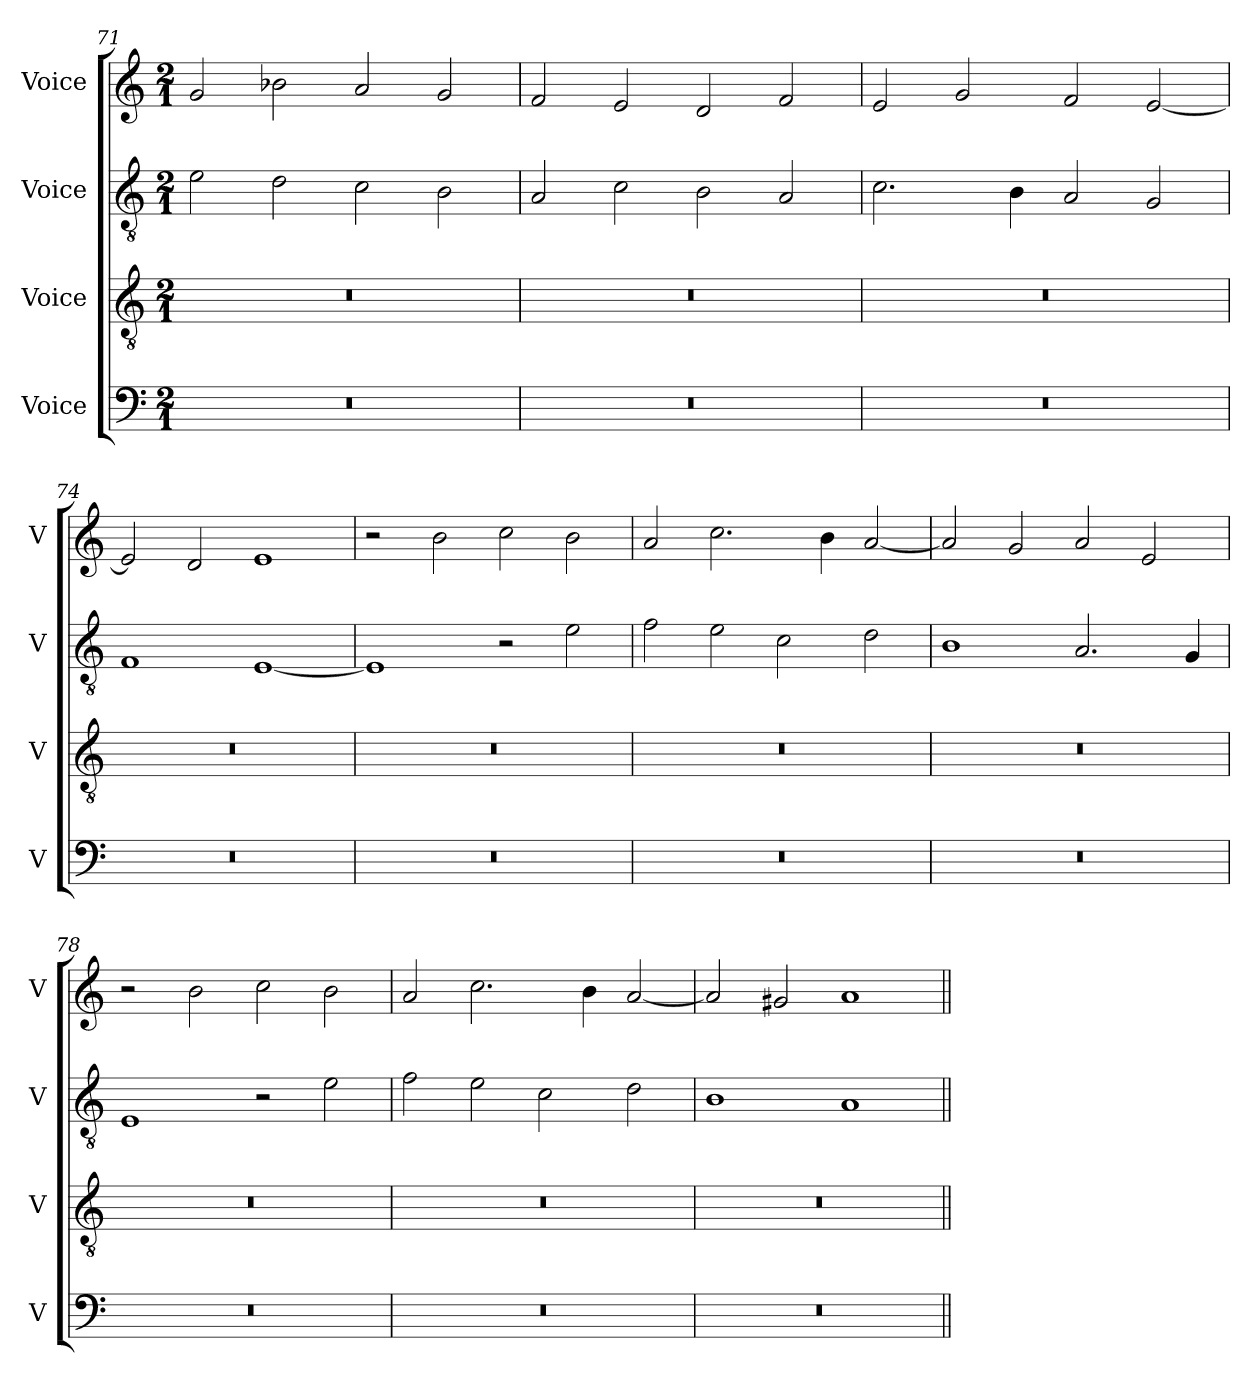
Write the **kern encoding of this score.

**kern	**kern	**kern	**kern
*part4	*part3	*part2	*part1
*staff4	*staff3	*staff2	*staff1
*I"Voice	*I"Voice	*I"Voice	*I"Voice
*I'V	*I'V	*I'V	*I'V
*clefF4	*clefGv2	*clefGv2	*clefG2
*k[]	*k[]	*k[]	*k[]
*M2/1	*M2/1	*M2/1	*M2/1
=71	=71	=71	=71
0r	0r	2e\	2g/
.	.	2d\	2b-X\
.	.	2c\	2a/
.	.	2B\	2g/
!!LO:LB:g=z
=72	=72	=72	=72
0r	0r	2A/	2f/
.	.	2c\	2e/
.	.	2B\	2d/
.	.	2A/	2f/
=73	=73	=73	=73
0r	0r	2.c\	2e/
.	.	.	2g/
.	.	4B\	.
.	.	2A/	2f/
.	.	2G/	[2e/
=74	=74	=74	=74
0r	0r	1F	2e/]
.	.	.	2d/
.	.	[1E	1e
=75	=75	=75	=75
0r	0r	1E]	2r
.	.	.	2b\
.	.	2r	2cc\
.	.	2e\	2b\
!!LO:PB:g=z
=76	=76	=76	=76
0r	0r	2f\	2a/
.	.	2e\	2.cc\
.	.	2c\	.
.	.	.	4b\
.	.	2d\	[2a/
=77	=77	=77	=77
0r	0r	1B	2a/]
.	.	.	2g/
.	.	2.A/	2a/
.	.	.	2e/
.	.	4G/	.
=78	=78	=78	=78
0r	0r	1E	2r
.	.	.	2b\
.	.	2r	2cc\
.	.	2e\	2b\
=79	=79	=79	=79
0r	0r	2f\	2a/
.	.	2e\	2.cc\
.	.	2c\	.
.	.	.	4b\
.	.	2d\	[2a/
!!LO:LB:g=z
=80	=80	=80	=80
0r	0r	1B	2a/]
.	.	.	2g#X/
.	.	1A	1a
=||	=||	=||	=||
*-	*-	*-	*-
